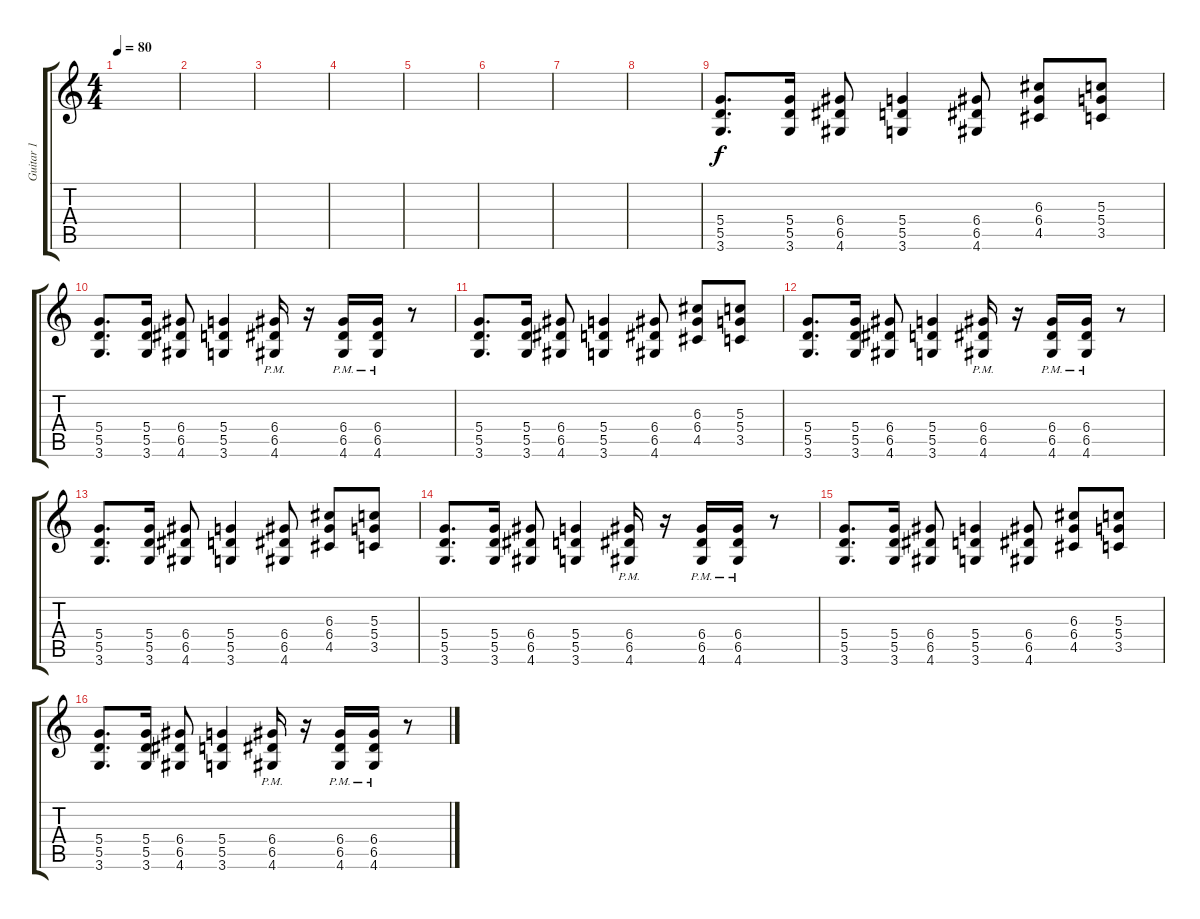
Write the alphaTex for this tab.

\track ("Guitar 1" "Guitar 1") {instrument distortionguitar}
\staff {score tabs}
\tuning (E4 B3 G3 D3 A2 E2) {hide}
\ts (4 4)
\tempo 80
\clef g2
\ks c
|
|
|
|
|
|
|
|
(5.4 5.5 3.6).8{d} (5.4 5.5 3.6).16 (6.4 6.5 4.6).8 (5.4 5.5 3.6).4 (6.4 6.5 4.6).8 (6.3 6.4 4.5).8 (5.3 5.4 3.5).8 |
(5.4 5.5 3.6).8{d} (5.4 5.5 3.6).16 (6.4 6.5 4.6).8 (5.4 5.5 3.6).4 (6.4{pm} 6.5{pm} 4.6{pm}).16 r.16 (6.4{pm} 6.5{pm} 4.6{pm}).16 (6.4{pm} 6.5{pm} 4.6{pm}).16 r.8 |
(5.4 5.5 3.6).8{d} (5.4 5.5 3.6).16 (6.4 6.5 4.6).8 (5.4 5.5 3.6).4 (6.4 6.5 4.6).8 (6.3 6.4 4.5).8 (5.3 5.4 3.5).8 |
(5.4 5.5 3.6).8{d} (5.4 5.5 3.6).16 (6.4 6.5 4.6).8 (5.4 5.5 3.6).4 (6.4{pm} 6.5{pm} 4.6{pm}).16 r.16 (6.4{pm} 6.5{pm} 4.6{pm}).16 (6.4{pm} 6.5{pm} 4.6{pm}).16 r.8 |
(5.4 5.5 3.6).8{d} (5.4 5.5 3.6).16 (6.4 6.5 4.6).8 (5.4 5.5 3.6).4 (6.4 6.5 4.6).8 (6.3 6.4 4.5).8 (5.3 5.4 3.5).8 |
(5.4 5.5 3.6).8{d} (5.4 5.5 3.6).16 (6.4 6.5 4.6).8 (5.4 5.5 3.6).4 (6.4{pm} 6.5{pm} 4.6{pm}).16 r.16 (6.4{pm} 6.5{pm} 4.6{pm}).16 (6.4{pm} 6.5{pm} 4.6{pm}).16 r.8 |
(5.4 5.5 3.6).8{d} (5.4 5.5 3.6).16 (6.4 6.5 4.6).8 (5.4 5.5 3.6).4 (6.4 6.5 4.6).8 (6.3 6.4 4.5).8 (5.3 5.4 3.5).8 |
(5.4 5.5 3.6).8{d} (5.4 5.5 3.6).16 (6.4 6.5 4.6).8 (5.4 5.5 3.6).4 (6.4{pm} 6.5{pm} 4.6{pm}).16 r.16 (6.4{pm} 6.5{pm} 4.6{pm}).16 (6.4{pm} 6.5{pm} 4.6{pm}).16 r.8
